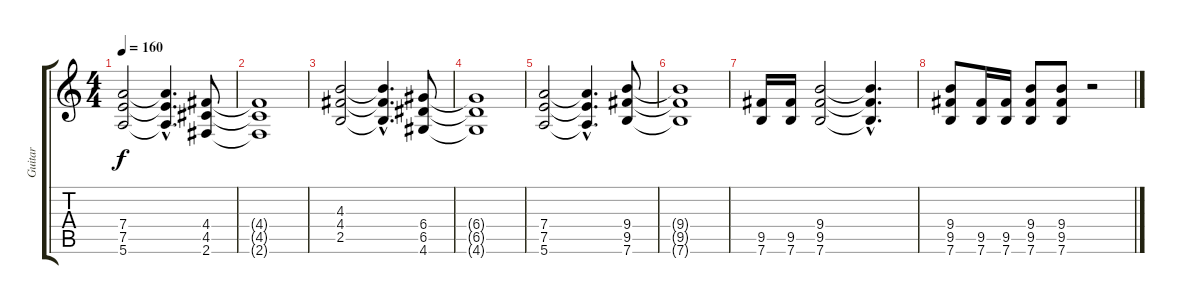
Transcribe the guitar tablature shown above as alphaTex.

\track ("Guitar" "Guitar") {instrument distortionguitar}
\staff {score tabs}
\tuning (E4 B3 G3 D3 A2 E2) {hide}
\ts (4 4)
\tempo 160
\clef g2
\ks c
(7.4 7.5 5.6).2{dy f} (7.4{hac t} 7.5{hac t} 5.6{hac t}).4{d} (4.4 4.5 2.6).8 |
(4.4{t} 4.5{t} 2.6{t}).1 |
(4.3 4.4 2.5).2 (4.3{hac t} 4.4{hac t} 2.5{hac t}).4{d} (6.4 6.5 4.6).8 |
(6.4{t} 6.5{t} 4.6{t}).1 |
(7.4 7.5 5.6).2 (7.4{hac t} 7.5{hac t} 5.6{hac t}).4{d} (9.4 9.5 7.6).8 |
(9.4{t} 9.5{t} 7.6{t}).1 |
(9.5 7.6).16 (9.5 7.6).16 (9.4 9.5 7.6).2 (9.4{hac t} 9.5{hac t} 7.6{hac t}).4{d} |
(9.4 9.5 7.6).8 (9.5 7.6).16 (9.5 7.6).16 (9.4 9.5 7.6).8 (9.4 9.5 7.6).8 r.2
